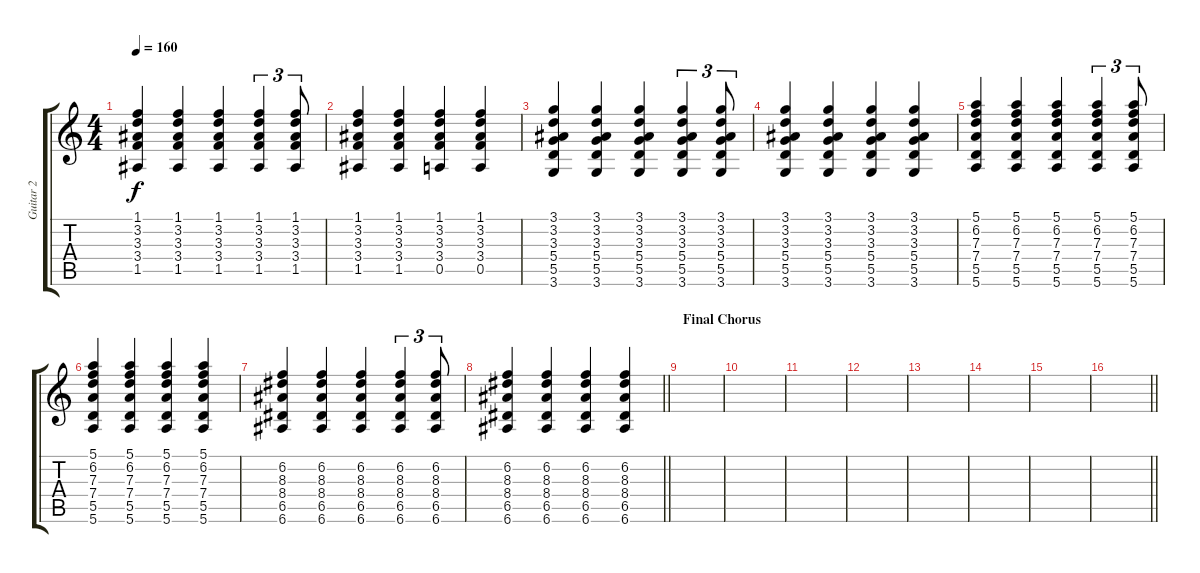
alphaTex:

\track ("Guitar 2" "Guitar 2") {instrument electricguitarjazz}
\staff {score tabs}
\tuning (E4 B3 G3 D3 A2 E2) {hide}
\ts (4 4)
\tempo 160
\clef g2
\ks c
(1.1 3.2 3.3 3.4 1.5).4{dy f} (1.1 3.2 3.3 3.4 1.5).4 (1.1 3.2 3.3 3.4 1.5).4 (1.1 3.2 3.3 3.4 1.5).4{tu (3 2)} (1.1 3.2 3.3 3.4 1.5).8{tu (3 2)} |
(1.1 3.2 3.3 3.4 1.5).4 (1.1 3.2 3.3 3.4 1.5).4 (1.1 3.2 3.3 3.4 0.5).4 (1.1 3.2 3.3 3.4 0.5).4 |
(3.1 3.2 3.3 5.4 5.5 3.6).4 (3.1 3.2 3.3 5.4 5.5 3.6).4 (3.1 3.2 3.3 5.4 5.5 3.6).4 (3.1 3.2 3.3 5.4 5.5 3.6).4{tu (3 2)} (3.1 3.2 3.3 5.4 5.5 3.6).8{tu (3 2)} |
(3.1 3.2 3.3 5.4 5.5 3.6).4 (3.1 3.2 3.3 5.4 5.5 3.6).4 (3.1 3.2 3.3 5.4 5.5 3.6).4 (3.1 3.2 3.3 5.4 5.5 3.6).4 |
(5.1 6.2 7.3 7.4 5.5 5.6).4 (5.1 6.2 7.3 7.4 5.5 5.6).4 (5.1 6.2 7.3 7.4 5.5 5.6).4 (5.1 6.2 7.3 7.4 5.5 5.6).4{tu (3 2)} (5.1 6.2 7.3 7.4 5.5 5.6).8{tu (3 2)} |
(5.1 6.2 7.3 7.4 5.5 5.6).4 (5.1 6.2 7.3 7.4 5.5 5.6).4 (5.1 6.2 7.3 7.4 5.5 5.6).4 (5.1 6.2 7.3 7.4 5.5 5.6).4 |
(6.2 8.3 8.4 6.5 6.6).4 (6.2 8.3 8.4 6.5 6.6).4 (6.2 8.3 8.4 6.5 6.6).4 (6.2 8.3 8.4 6.5 6.6).4{tu (3 2)} (6.2 8.3 8.4 6.5 6.6).8{tu (3 2)} |
\barLineRight lightlight
(6.2 8.3 8.4 6.5 6.6).4 (6.2 8.3 8.4 6.5 6.6).4 (6.2 8.3 8.4 6.5 6.6).4 (6.2 8.3 8.4 6.5 6.6).4 |
\section ("" "Final Chorus")
|
|
|
|
|
|
|
\barLineRight lightlight
